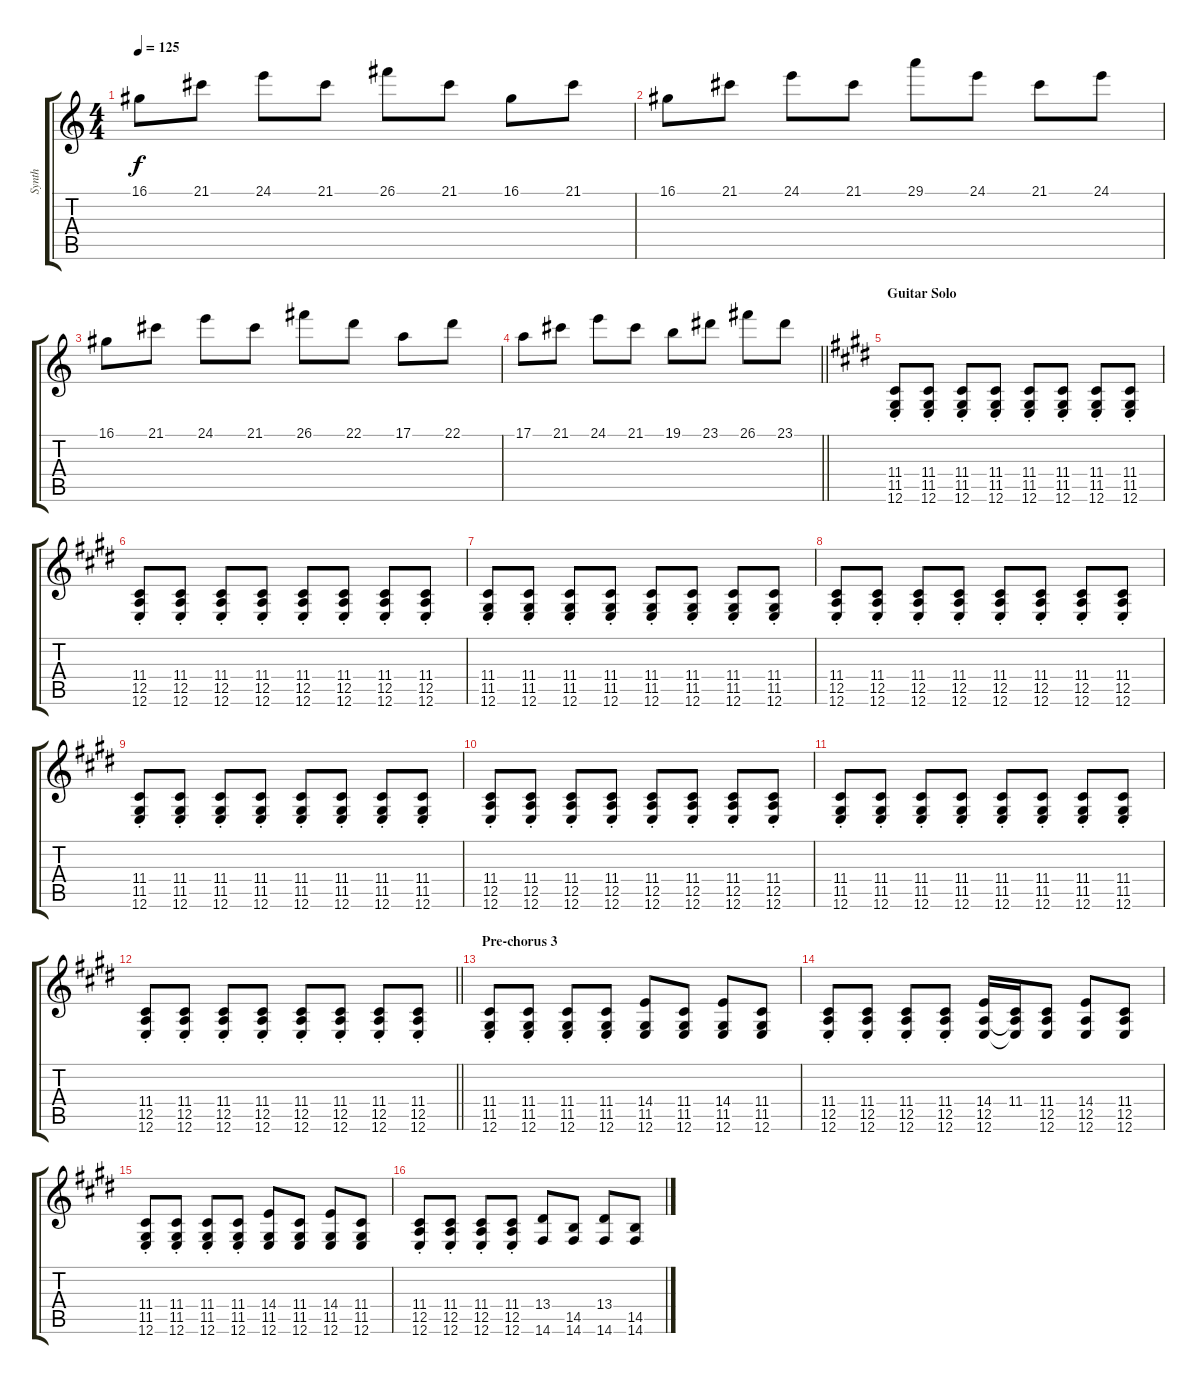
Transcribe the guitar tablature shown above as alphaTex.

\track ("Synth" "Synth") {instrument electricpiano2}
\staff {score tabs}
\tuning (E4 B3 G3 D3 A2 E2) {hide}
\ts (4 4)
\tempo 125
\clef g2
\ks c
16.1.8{dy f} 21.1.8 24.1.8 21.1.8 26.1.8 21.1.8 16.1.8 21.1.8 |
16.1.8 21.1.8 24.1.8 21.1.8 29.1.8 24.1.8 21.1.8 24.1.8 |
16.1.8 21.1.8 24.1.8 21.1.8 26.1.8 22.1.8 17.1.8 22.1.8 |
\barLineRight lightlight
17.1.8 21.1.8 24.1.8 21.1.8 19.1.8 23.1.8 26.1.8 23.1.8 |
\section ("" "Guitar Solo")
\ks c#minor
(11.4{st} 11.5{st} 12.6{st}).8{volume 13 instrument electricpiano2} (11.4{st} 11.5{st} 12.6{st}).8 (11.4{st} 11.5{st} 12.6{st}).8 (11.4{st} 11.5{st} 12.6{st}).8 (11.4{st} 11.5{st} 12.6{st}).8 (11.4{st} 11.5{st} 12.6{st}).8 (11.4{st} 11.5{st} 12.6{st}).8 (11.4{st} 11.5{st} 12.6{st}).8 |
(11.4{st} 12.5{st} 12.6{st}).8 (11.4{st} 12.5{st} 12.6{st}).8 (11.4{st} 12.5{st} 12.6{st}).8 (11.4{st} 12.5{st} 12.6{st}).8 (11.4{st} 12.5{st} 12.6{st}).8 (11.4{st} 12.5{st} 12.6{st}).8 (11.4{st} 12.5{st} 12.6{st}).8 (11.4{st} 12.5{st} 12.6{st}).8 |
(11.4{st} 11.5{st} 12.6{st}).8 (11.4{st} 11.5{st} 12.6{st}).8 (11.4{st} 11.5{st} 12.6{st}).8 (11.4{st} 11.5{st} 12.6{st}).8 (11.4{st} 11.5{st} 12.6{st}).8 (11.4{st} 11.5{st} 12.6{st}).8 (11.4{st} 11.5{st} 12.6{st}).8 (11.4{st} 11.5{st} 12.6{st}).8 |
(11.4{st} 12.5{st} 12.6{st}).8 (11.4{st} 12.5{st} 12.6{st}).8 (11.4{st} 12.5{st} 12.6{st}).8 (11.4{st} 12.5{st} 12.6{st}).8 (11.4{st} 12.5{st} 12.6{st}).8 (11.4{st} 12.5{st} 12.6{st}).8 (11.4{st} 12.5{st} 12.6{st}).8 (11.4{st} 12.5{st} 12.6{st}).8 |
(11.4{st} 11.5{st} 12.6{st}).8 (11.4{st} 11.5{st} 12.6{st}).8 (11.4{st} 11.5{st} 12.6{st}).8 (11.4{st} 11.5{st} 12.6{st}).8 (11.4{st} 11.5{st} 12.6{st}).8 (11.4{st} 11.5{st} 12.6{st}).8 (11.4{st} 11.5{st} 12.6{st}).8 (11.4{st} 11.5{st} 12.6{st}).8 |
(11.4{st} 12.5{st} 12.6{st}).8 (11.4{st} 12.5{st} 12.6{st}).8 (11.4{st} 12.5{st} 12.6{st}).8 (11.4{st} 12.5{st} 12.6{st}).8 (11.4{st} 12.5{st} 12.6{st}).8 (11.4{st} 12.5{st} 12.6{st}).8 (11.4{st} 12.5{st} 12.6{st}).8 (11.4{st} 12.5{st} 12.6{st}).8 |
(11.4{st} 11.5{st} 12.6{st}).8 (11.4{st} 11.5{st} 12.6{st}).8 (11.4{st} 11.5{st} 12.6{st}).8 (11.4{st} 11.5{st} 12.6{st}).8 (11.4{st} 11.5{st} 12.6{st}).8 (11.4{st} 11.5{st} 12.6{st}).8 (11.4{st} 11.5{st} 12.6{st}).8 (11.4{st} 11.5{st} 12.6{st}).8 |
\barLineRight lightlight
(11.4{st} 12.5{st} 12.6{st}).8 (11.4{st} 12.5{st} 12.6{st}).8 (11.4{st} 12.5{st} 12.6{st}).8 (11.4{st} 12.5{st} 12.6{st}).8 (11.4{st} 12.5{st} 12.6{st}).8 (11.4{st} 12.5{st} 12.6{st}).8 (11.4{st} 12.5{st} 12.6{st}).8 (11.4{st} 12.5{st} 12.6{st}).8 |
\section ("" "Pre-chorus 3")
(11.4{st} 11.5{st} 12.6{st}).8 (11.4{st} 11.5{st} 12.6{st}).8 (11.4{st} 11.5{st} 12.6{st}).8 (11.4{st} 11.5{st} 12.6{st}).8 (14.4 11.5 12.6).8 (11.4 11.5 12.6).8 (14.4 11.5 12.6).8 (11.4 11.5 12.6).8 |
(11.4{st} 12.5{st} 12.6{st}).8 (11.4{st} 12.5{st} 12.6{st}).8 (11.4{st} 12.5{st} 12.6{st}).8 (11.4{st} 12.5{st} 12.6{st}).8 (14.4 12.5 12.6).16 (11.4 12.5{t} 12.6{t}).16 (11.4 12.5 12.6).8 (14.4 12.5 12.6).8 (11.4 12.5 12.6).8 |
(11.4{st} 11.5{st} 12.6{st}).8 (11.4{st} 11.5{st} 12.6{st}).8 (11.4{st} 11.5{st} 12.6{st}).8 (11.4{st} 11.5{st} 12.6{st}).8 (14.4 11.5 12.6).8 (11.4 11.5 12.6).8 (14.4 11.5 12.6).8 (11.4 11.5 12.6).8 |
(11.4{st} 12.5{st} 12.6{st}).8 (11.4{st} 12.5{st} 12.6{st}).8 (11.4{st} 12.5{st} 12.6{st}).8 (11.4{st} 12.5{st} 12.6{st}).8 (13.4 14.6).8 (14.5 14.6).8 (13.4 14.6).8 (14.5 14.6).8
